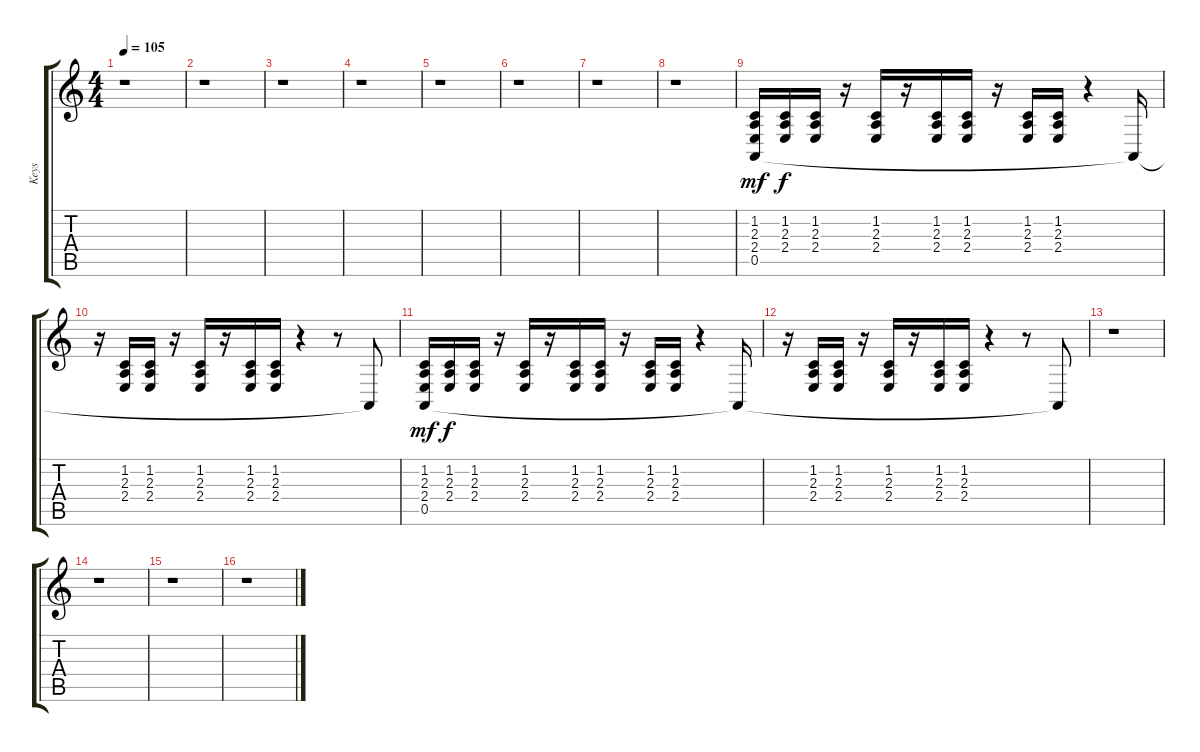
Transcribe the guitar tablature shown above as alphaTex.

\track ("Keys" "Keys") {instrument stringensemble1}
\staff {score tabs}
\tuning (E4 B3 G3 D3 A2 E2) {hide}
\ts (4 4)
\tempo 105
\clef g2
\ks c
r.1{dy f volume 13} |
r.1 |
r.1 |
r.1 |
r.1 |
r.1 |
r.1 |
r.1 |
(1.2 2.3 2.4 0.5).16{dy mf} (1.2 2.3 2.4).16{dy f} (1.2 2.3 2.4).16 r.16 (1.2 2.3 2.4).16 r.16 (1.2 2.3 2.4).16 (1.2 2.3 2.4).16 r.16 (1.2 2.3 2.4).16 (1.2 2.3 2.4).16 r.4 0.5{t}.16 |
r.16 (1.2 2.3 2.4).16 (1.2 2.3 2.4).16 r.16 (1.2 2.3 2.4).16 r.16 (1.2 2.3 2.4).16 (1.2 2.3 2.4).16 r.4 r.8 0.5{t}.8 |
(1.2 2.3 2.4 0.5).16{dy mf} (1.2 2.3 2.4).16{dy f} (1.2 2.3 2.4).16 r.16 (1.2 2.3 2.4).16 r.16 (1.2 2.3 2.4).16 (1.2 2.3 2.4).16 r.16 (1.2 2.3 2.4).16 (1.2 2.3 2.4).16 r.4 0.5{t}.16 |
r.16 (1.2 2.3 2.4).16 (1.2 2.3 2.4).16 r.16 (1.2 2.3 2.4).16 r.16 (1.2 2.3 2.4).16 (1.2 2.3 2.4).16 r.4 r.8 0.5{t}.8 |
r.1 |
r.1 |
r.1 |
r.1
